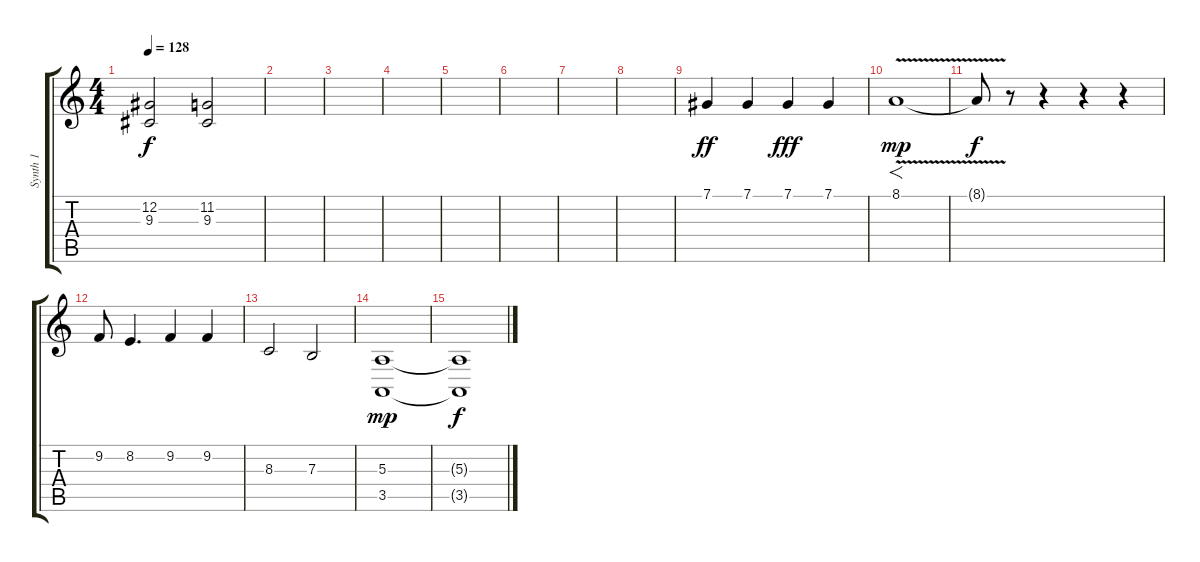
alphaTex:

\track ("Synth 1" "Synth 1") {instrument choiraahs}
\staff {score tabs}
\tuning (Db4 Ab3 E3 B2 Gb2 Db2) {hide}
\ts (4 4)
\tempo 128
\clef g2
\ks c
(12.2 9.3).2{dy f} (11.2 9.3).2 |
|
|
|
|
|
|
|
7.1.4{dy ff} 7.1.4 7.1.4{dy fff} 7.1.4 |
8.1{v}.1{f dy mp} |
8.1{t}.8{dy f} r.8 r.4 r.4 r.4 |
9.2.8 8.2.4{d} 9.2.4 9.2.4 |
8.3.2 7.3.2 |
(5.3 3.5).1{dy mp} |
(5.3{t} 3.5{t}).1{dy f}
